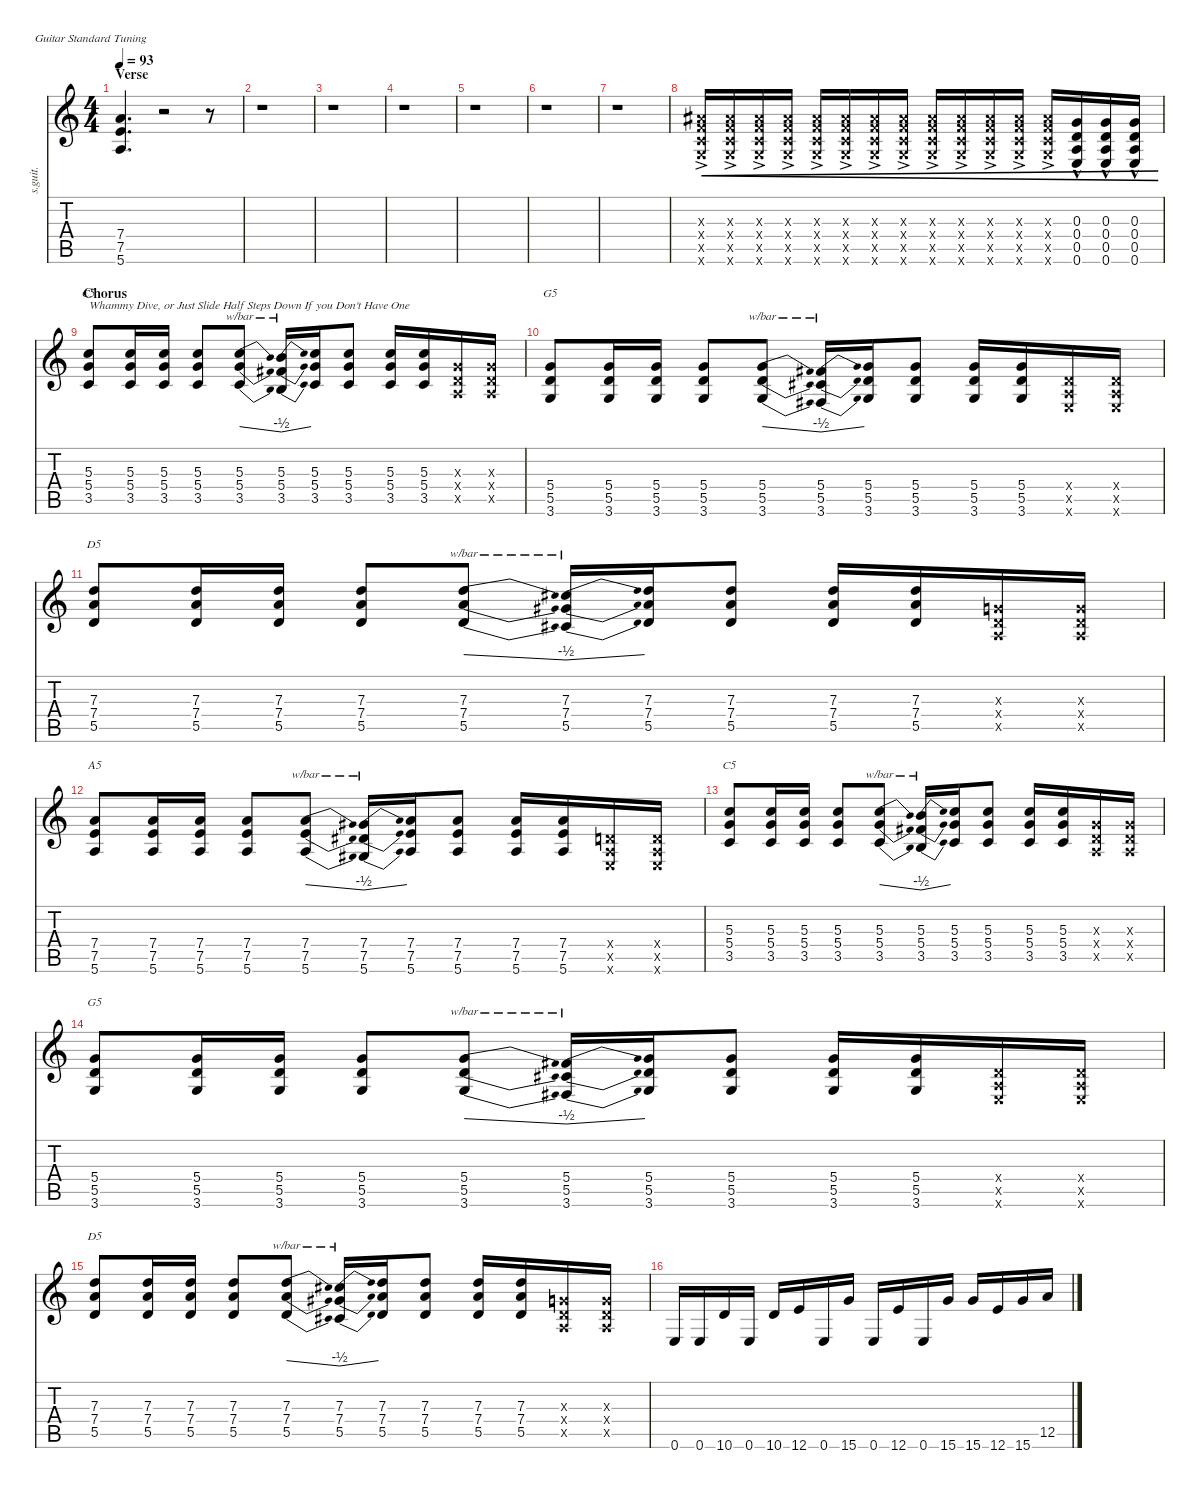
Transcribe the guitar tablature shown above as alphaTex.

\defaultSystemsLayout 4
\hideDynamics
\bracketExtendMode nobrackets
\track ("Matt Bellamy - Main Guitar" "s.guit.") {instrument distortionguitar}
\staff {score tabs}
\tuning (E4 B3 G3 D3 A2 E2)
\chord ("C5" 3 1 2 2 0 x) {showdiagram false}
\chord ("G5" 3 1 2 2 0 x) {showdiagram false}
\chord ("D5" 3 1 2 2 0 x) {showdiagram false}
\chord ("A5" 3 1 2 2 0 x) {showdiagram false}
\ts (4 4)
\section ("" "Verse")
\tempo 93
\clef g2
\ks c
(7.4 7.5 5.6).4{d dy f} r.2 r.8 |
r.1 |
r.1 |
r.1 |
r.1 |
r.1 |
r.1 |
(3.3{ac x acc #} 3.4{ac x} 3.5{ac x} 3.6{ac x}).16{cre} (3.3{ac x acc #} 3.4{ac x} 3.5{ac x} 3.6{ac x}).16{cre} (3.3{ac x acc #} 3.4{ac x} 3.5{ac x} 3.6{ac x}).16{cre} (3.3{ac x acc #} 3.4{ac x} 3.5{ac x} 3.6{ac x}).16{cre} (3.3{ac x acc #} 3.4{ac x} 3.5{ac x} 3.6{ac x}).16{cre} (3.3{ac x acc #} 3.4{ac x} 3.5{ac x} 3.6{ac x}).16{cre} (3.3{ac x acc #} 3.4{ac x} 3.5{ac x} 3.6{ac x}).16{cre} (3.3{ac x acc #} 3.4{ac x} 3.5{ac x} 3.6{ac x}).16{cre} (3.3{ac x acc #} 3.4{ac x} 3.5{ac x} 3.6{ac x}).16{cre} (3.3{ac x acc #} 3.4{ac x} 3.5{ac x} 3.6{ac x}).16{cre} (3.3{ac x acc #} 3.4{ac x} 3.5{ac x} 3.6{ac x}).16{cre} (3.3{ac x acc #} 3.4{ac x} 3.5{ac x} 3.6{ac x}).16{cre} (3.3{ac x acc #} 3.4{ac x} 3.5{ac x} 3.6{ac x}).16{cre} (0.3{hac} 0.4{hac} 0.5{hac} 0.6{hac}).16{cre} (0.3{hac} 0.4{hac} 0.5{hac} 0.6{hac}).16{cre} (0.3{hac} 0.4{hac} 0.5{hac} 0.6{hac}).16{cre} |
\section ("" "Chorus")
(5.3 5.4 3.5).8{ch "C5" txt "Whammy Dive, or Just Slide Half Steps Down If you Don't Have One"} (5.3 5.4 3.5).16 (5.3 5.4 3.5).16 (5.3 5.4 3.5).8 (5.3 5.4 3.5).8{tbe (dive default 0 0 60 -2)} (5.3 5.4 3.5).16{tbe (dive default 0 -2 60 0)} (5.3 5.4 3.5).16 (5.3 5.4 3.5).8 (5.3 5.4 3.5).16 (5.3 5.4 3.5).16 (0.3{x} 0.4{x} 0.5{x}).16 (0.3{x} 0.4{x} 0.5{x}).16 |
(5.4 5.5 3.6).8{ch "G5"} (5.4 5.5 3.6).16 (5.4 5.5 3.6).16 (5.4 5.5 3.6).8 (5.4 5.5 3.6).8{tbe (dive default 0 0 60 -2)} (5.4 5.5 3.6).16{tbe (dive default 0 -2 60 0)} (5.4 5.5 3.6).16 (5.4 5.5 3.6).8 (5.4 5.5 3.6).16 (5.4 5.5 3.6).16 (0.4{x} 0.5{x} 0.6{x}).16 (0.4{x} 0.5{x} 0.6{x}).16 |
(7.3 7.4 5.5).8{ch "D5"} (7.3 7.4 5.5).16 (7.3 7.4 5.5).16 (7.3 7.4 5.5).8 (7.3 7.4 5.5).8{tbe (dive default 0 0 60 -2)} (7.3 7.4 5.5).16{tbe (dive default 0 -2 60 0)} (7.3 7.4 5.5).16 (7.3 7.4 5.5).8 (7.3 7.4 5.5).16 (7.3 7.4 5.5).16 (0.3{x} 0.4{x} 0.5{x}).16 (0.3{x} 0.4{x} 0.5{x}).16 |
(7.4 7.5 5.6).8{ch "A5"} (7.4 7.5 5.6).16 (7.4 7.5 5.6).16 (7.4 7.5 5.6).8 (7.4 7.5 5.6).8{tbe (dive default 0 0 60 -2)} (7.4 7.5 5.6).16{tbe (dive default 0 -2 60 0)} (7.4 7.5 5.6).16 (7.4 7.5 5.6).8 (7.4 7.5 5.6).16 (7.4 7.5 5.6).16 (0.4{x} 0.5{x} 0.6{x}).16 (0.4{x} 0.5{x} 0.6{x}).16 |
(5.3 5.4 3.5).8{ch "C5"} (5.3 5.4 3.5).16 (5.3 5.4 3.5).16 (5.3 5.4 3.5).8 (5.3 5.4 3.5).8{tbe (dive default 0 0 60 -2)} (5.3 5.4 3.5).16{tbe (dive default 0 -2 60 0)} (5.3 5.4 3.5).16 (5.3 5.4 3.5).8 (5.3 5.4 3.5).16 (5.3 5.4 3.5).16 (0.3{x} 0.4{x} 0.5{x}).16 (0.3{x} 0.4{x} 0.5{x}).16 |
(5.4 5.5 3.6).8{ch "G5"} (5.4 5.5 3.6).16 (5.4 5.5 3.6).16 (5.4 5.5 3.6).8 (5.4 5.5 3.6).8{tbe (dive default 0 0 60 -2)} (5.4 5.5 3.6).16{tbe (dive default 0 -2 60 0)} (5.4 5.5 3.6).16 (5.4 5.5 3.6).8 (5.4 5.5 3.6).16 (5.4 5.5 3.6).16 (0.4{x} 0.5{x} 0.6{x}).16 (0.4{x} 0.5{x} 0.6{x}).16 |
(7.3 7.4 5.5).8{ch "D5"} (7.3 7.4 5.5).16 (7.3 7.4 5.5).16 (7.3 7.4 5.5).8 (7.3 7.4 5.5).8{tbe (dive default 0 0 60 -2)} (7.3 7.4 5.5).16{tbe (dive default 0 -2 60 0)} (7.3 7.4 5.5).16 (7.3 7.4 5.5).8 (7.3 7.4 5.5).16 (7.3 7.4 5.5).16 (0.3{x} 0.4{x} 0.5{x}).16 (0.3{x} 0.4{x} 0.5{x}).16 |
0.6.16{dy ff} 0.6.16 10.6.16{dy f} 0.6.16{dy ff} 10.6.16{dy f} 12.6.16 0.6.16{dy ff} 15.6.16{dy f} 0.6.16{dy ff} 12.6.16{dy f} 0.6.16{dy ff} 15.6.16{dy f} 15.6.16 12.6.16 15.6.16 12.5.16
